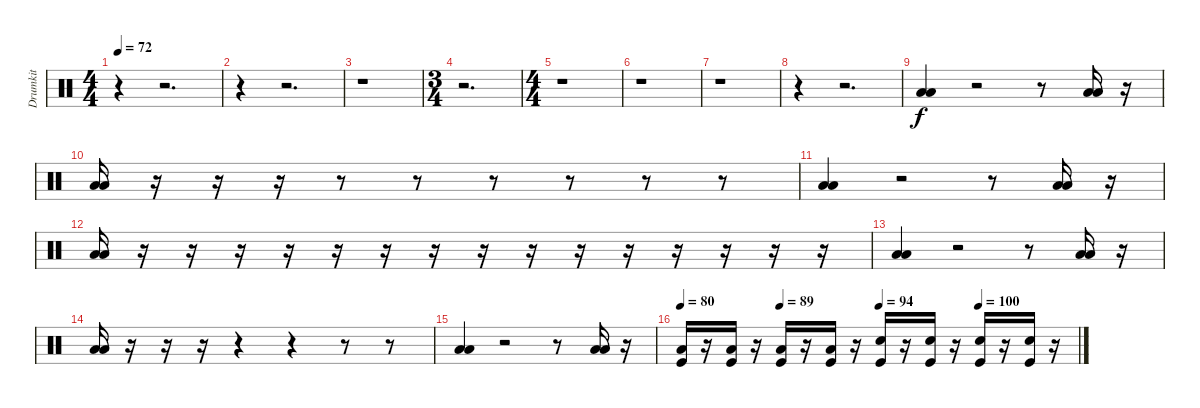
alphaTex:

\track ("Drumkit" "Drumkit") {instrument percussion}
\staff {score}
\articulation defaults
\ts (4 4)
\tempo 72
\clef neutral
\ks c
r.4{dy f} r.2{d} |
r.4 r.2{d} |
r.1 |
\ts (3 4)
r.2{d} |
\ts (4 4)
r.1 |
r.1 |
r.1 |
r.4 r.2{d} |
("Low Tom (hit)" "Low Floor Tom (hit)").4 r.2 r.8 ("Low Tom (hit)" "Low Floor Tom (hit)").16 r.16 |
("Low Tom (hit)" "Low Floor Tom (hit)").16 r.16 r.16 r.16 r.8 r.8 r.8 r.8 r.8 r.8 |
("Low Tom (hit)" "Low Floor Tom (hit)").4 r.2 r.8 ("Low Tom (hit)" "Low Floor Tom (hit)").16 r.16 |
("Low Tom (hit)" "Low Floor Tom (hit)").16 r.16 r.16 r.16 r.16 r.16 r.16 r.16 r.16 r.16 r.16 r.16 r.16 r.16 r.16 r.16 |
("Low Tom (hit)" "Low Floor Tom (hit)").4 r.2 r.8 ("Low Tom (hit)" "Low Floor Tom (hit)").16 r.16 |
("Low Tom (hit)" "Low Floor Tom (hit)").16 r.16 r.16 r.16 r.4 r.4 r.8 r.8 |
("Low Tom (hit)" "Low Floor Tom (hit)").4 r.2 r.8 ("Low Tom (hit)" "Low Floor Tom (hit)").16 r.16 |
\tempo 80
\tempo (89 0.25)
\tempo (94 0.5)
\tempo (100 0.75)
("Low Tom (hit)" "Kick (hit)").16 r.16 ("Low Tom (hit)" "Kick (hit)").16 r.16 ("Low Tom (hit)" "Kick (hit)").16 r.16 ("Low Tom (hit)" "Kick (hit)").16 r.16 ("Snare (hit) 2" "Kick (hit)").16 r.16 ("Snare (hit) 2" "Kick (hit)").16 r.16 ("Snare (hit) 2" "Kick (hit)").16 r.16 ("Snare (hit) 2" "Kick (hit)").16 r.16
